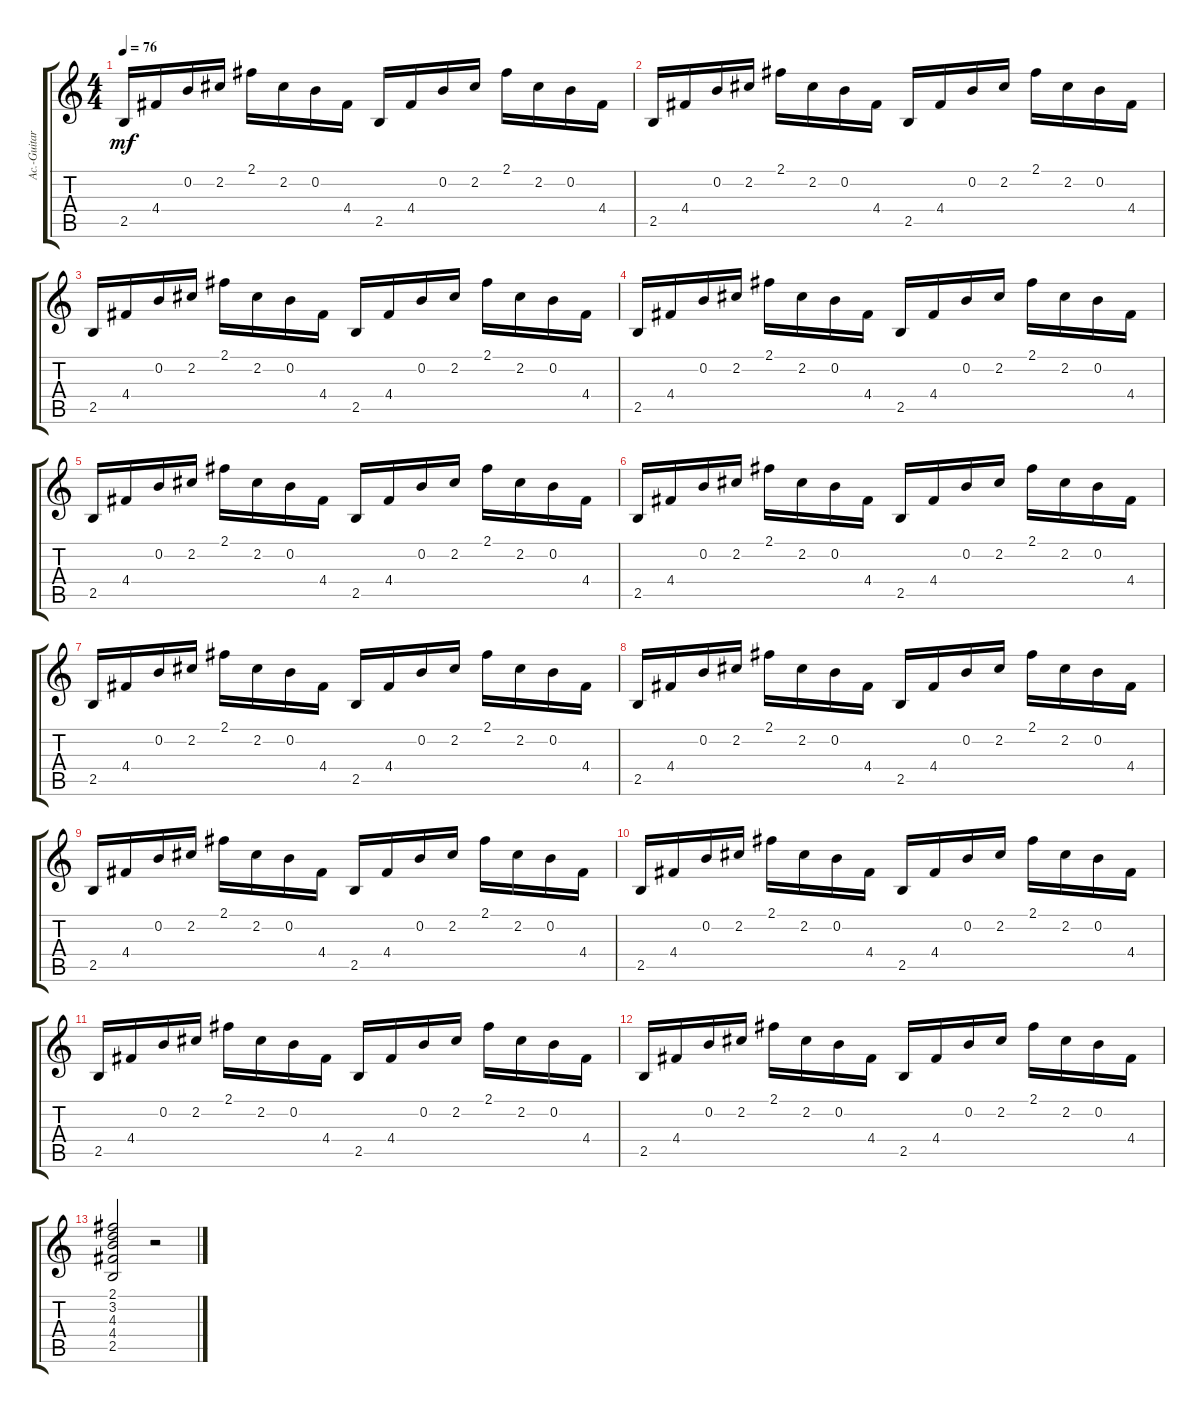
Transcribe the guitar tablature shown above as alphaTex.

\track ("Ac.-Guitar 1" "Ac.-Guitar") {instrument acousticguitarsteel}
\staff {score tabs}
\tuning (E4 B3 G3 D3 A2 E2) {hide}
\ts (4 4)
\tempo 76
\clef g2
\ks c
2.5.16{dy mf} 4.4.16 0.2.16 2.2.16 2.1.16 2.2.16 0.2.16 4.4.16 2.5.16 4.4.16 0.2.16 2.2.16 2.1.16 2.2.16 0.2.16 4.4.16 |
2.5.16 4.4.16 0.2.16 2.2.16 2.1.16 2.2.16 0.2.16 4.4.16 2.5.16 4.4.16 0.2.16 2.2.16 2.1.16 2.2.16 0.2.16 4.4.16 |
2.5.16 4.4.16 0.2.16 2.2.16 2.1.16 2.2.16 0.2.16 4.4.16 2.5.16 4.4.16 0.2.16 2.2.16 2.1.16 2.2.16 0.2.16 4.4.16 |
2.5.16 4.4.16 0.2.16 2.2.16 2.1.16 2.2.16 0.2.16 4.4.16 2.5.16 4.4.16 0.2.16 2.2.16 2.1.16 2.2.16 0.2.16 4.4.16 |
2.5.16 4.4.16 0.2.16 2.2.16 2.1.16 2.2.16 0.2.16 4.4.16 2.5.16 4.4.16 0.2.16 2.2.16 2.1.16 2.2.16 0.2.16 4.4.16 |
2.5.16 4.4.16 0.2.16 2.2.16 2.1.16 2.2.16 0.2.16 4.4.16 2.5.16 4.4.16 0.2.16 2.2.16 2.1.16 2.2.16 0.2.16 4.4.16 |
2.5.16 4.4.16 0.2.16 2.2.16 2.1.16 2.2.16 0.2.16 4.4.16 2.5.16 4.4.16 0.2.16 2.2.16 2.1.16 2.2.16 0.2.16 4.4.16 |
2.5.16 4.4.16 0.2.16 2.2.16 2.1.16 2.2.16 0.2.16 4.4.16 2.5.16 4.4.16 0.2.16 2.2.16 2.1.16 2.2.16 0.2.16 4.4.16 |
2.5.16 4.4.16 0.2.16 2.2.16 2.1.16 2.2.16 0.2.16 4.4.16 2.5.16 4.4.16 0.2.16 2.2.16 2.1.16 2.2.16 0.2.16 4.4.16 |
2.5.16 4.4.16 0.2.16 2.2.16 2.1.16 2.2.16 0.2.16 4.4.16 2.5.16 4.4.16 0.2.16 2.2.16 2.1.16 2.2.16 0.2.16 4.4.16 |
2.5.16 4.4.16{volume 13} 0.2.16{volume 13} 2.2.16{volume 13} 2.1.16{volume 12} 2.2.16 0.2.16{volume 12} 4.4.16{volume 12} 2.5.16{volume 12} 4.4.16{volume 12} 0.2.16{volume 11} 2.2.16{volume 11} 2.1.16{volume 10} 2.2.16{volume 10} 0.2.16 4.4.16{volume 9} |
2.5.16{volume 9} 4.4.16{volume 8} 0.2.16{volume 8} 2.2.16{volume 8} 2.1.16{volume 7} 2.2.16{volume 7} 0.2.16{volume 7} 4.4.16{volume 6} 2.5.16{volume 6} 4.4.16 0.2.16{volume 6} 2.2.16{volume 5} 2.1.16{volume 5} 2.2.16{volume 5} 0.2.16 4.4.16{volume 4} |
(2.1 3.2 4.3 4.4 2.5).2{volume 4} r.2
